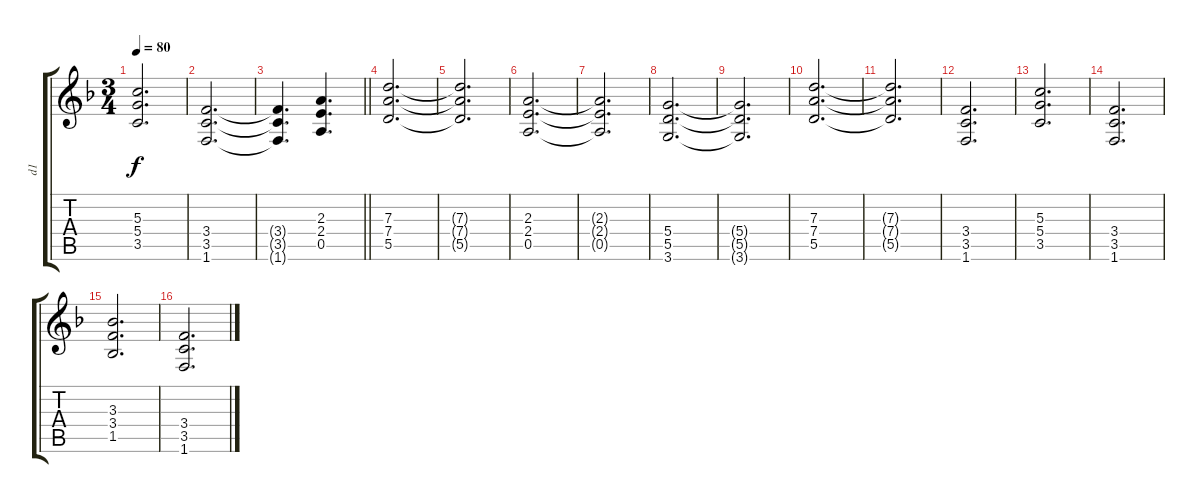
\track ("d1" "d1") {instrument distortionguitar}
\staff {score tabs}
\tuning (E4 B3 G3 D3 A2 E2) {hide}
\ts (3 4)
\tempo 80
\clef g2
\ks f
(5.3{t} 5.4{t} 3.5{t}).2{d dy f} |
(3.4 3.5 1.6).2{d} |
\barLineRight lightlight
(3.4{t} 3.5{t} 1.6{t}).4{d} (2.3 2.4 0.5).4{d} |
(7.3 7.4 5.5).2{d} |
(7.3{t} 7.4{t} 5.5{t}).2{d} |
(2.3 2.4 0.5).2{d} |
(2.3{t} 2.4{t} 0.5{t}).2{d} |
(5.4 5.5 3.6).2{d} |
(5.4{t} 5.5{t} 3.6{t}).2{d} |
(7.3 7.4 5.5).2{d} |
(7.3{t} 7.4{t} 5.5{t}).2{d} |
(3.4 3.5 1.6).2{d} |
(5.3 5.4 3.5).2{d} |
(3.4 3.5 1.6).2{d} |
(3.3 3.4 1.5).2{d} |
(3.4 3.5 1.6).2{d}
